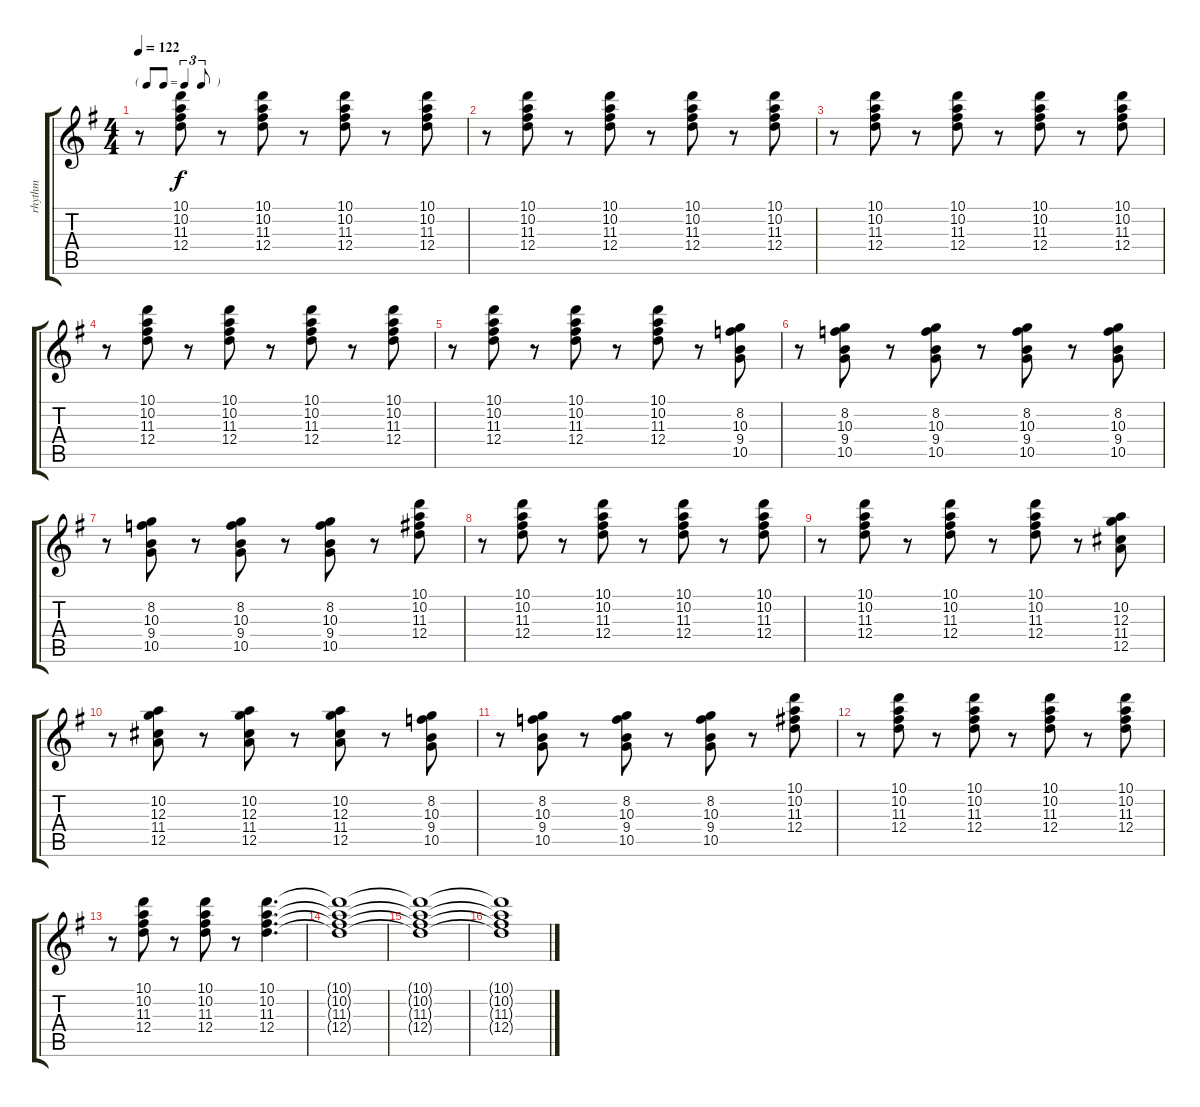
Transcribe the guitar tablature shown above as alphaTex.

\track ("rhythm" "rhythm") {instrument distortionguitar}
\staff {score tabs}
\tuning (E4 B3 G3 D3 A2 E2) {hide}
\ts (4 4)
\tf triplet8th
\tempo 122
\clef g2
\ks g
r.8{dy f} (10.1 10.2 11.3 12.4).8 r.8 (10.1 10.2 11.3 12.4).8 r.8 (10.1 10.2 11.3 12.4).8 r.8 (10.1 10.2 11.3 12.4).8 |
r.8 (10.1 10.2 11.3 12.4).8 r.8 (10.1 10.2 11.3 12.4).8 r.8 (10.1 10.2 11.3 12.4).8 r.8 (10.1 10.2 11.3 12.4).8 |
r.8 (10.1 10.2 11.3 12.4).8 r.8 (10.1 10.2 11.3 12.4).8 r.8 (10.1 10.2 11.3 12.4).8 r.8 (10.1 10.2 11.3 12.4).8 |
r.8 (10.1 10.2 11.3 12.4).8 r.8 (10.1 10.2 11.3 12.4).8 r.8 (10.1 10.2 11.3 12.4).8 r.8 (10.1 10.2 11.3 12.4).8 |
r.8 (10.1 10.2 11.3 12.4).8 r.8 (10.1 10.2 11.3 12.4).8 r.8 (10.1 10.2 11.3 12.4).8 r.8 (8.2 10.3 9.4 10.5).8 |
r.8 (8.2 10.3 9.4 10.5).8 r.8 (8.2 10.3 9.4 10.5).8 r.8 (8.2 10.3 9.4 10.5).8 r.8 (8.2 10.3 9.4 10.5).8 |
r.8 (8.2 10.3 9.4 10.5).8 r.8 (8.2 10.3 9.4 10.5).8 r.8 (8.2 10.3 9.4 10.5).8 r.8 (10.1 10.2 11.3 12.4).8 |
r.8 (10.1 10.2 11.3 12.4).8 r.8 (10.1 10.2 11.3 12.4).8 r.8 (10.1 10.2 11.3 12.4).8 r.8 (10.1 10.2 11.3 12.4).8 |
r.8 (10.1 10.2 11.3 12.4).8 r.8 (10.1 10.2 11.3 12.4).8 r.8 (10.1 10.2 11.3 12.4).8 r.8 (10.2 12.3 11.4 12.5).8 |
r.8 (10.2 12.3 11.4 12.5).8 r.8 (10.2 12.3 11.4 12.5).8 r.8 (10.2 12.3 11.4 12.5).8 r.8 (8.2 10.3 9.4 10.5).8 |
r.8 (8.2 10.3 9.4 10.5).8 r.8 (8.2 10.3 9.4 10.5).8 r.8 (8.2 10.3 9.4 10.5).8 r.8 (10.1 10.2 11.3 12.4).8 |
r.8 (10.1 10.2 11.3 12.4).8 r.8 (10.1 10.2 11.3 12.4).8 r.8 (10.1 10.2 11.3 12.4).8 r.8 (10.1 10.2 11.3 12.4).8 |
r.8 (10.1 10.2 11.3 12.4).8 r.8 (10.1 10.2 11.3 12.4).8 r.8 (10.1 10.2 11.3 12.4).4{d} |
(10.1{t} 10.2{t} 11.3{t} 12.4{t}).1 |
(10.1{t} 10.2{t} 11.3{t} 12.4{t}).1 |
(10.1{t} 10.2{t} 11.3{t} 12.4{t}).1
